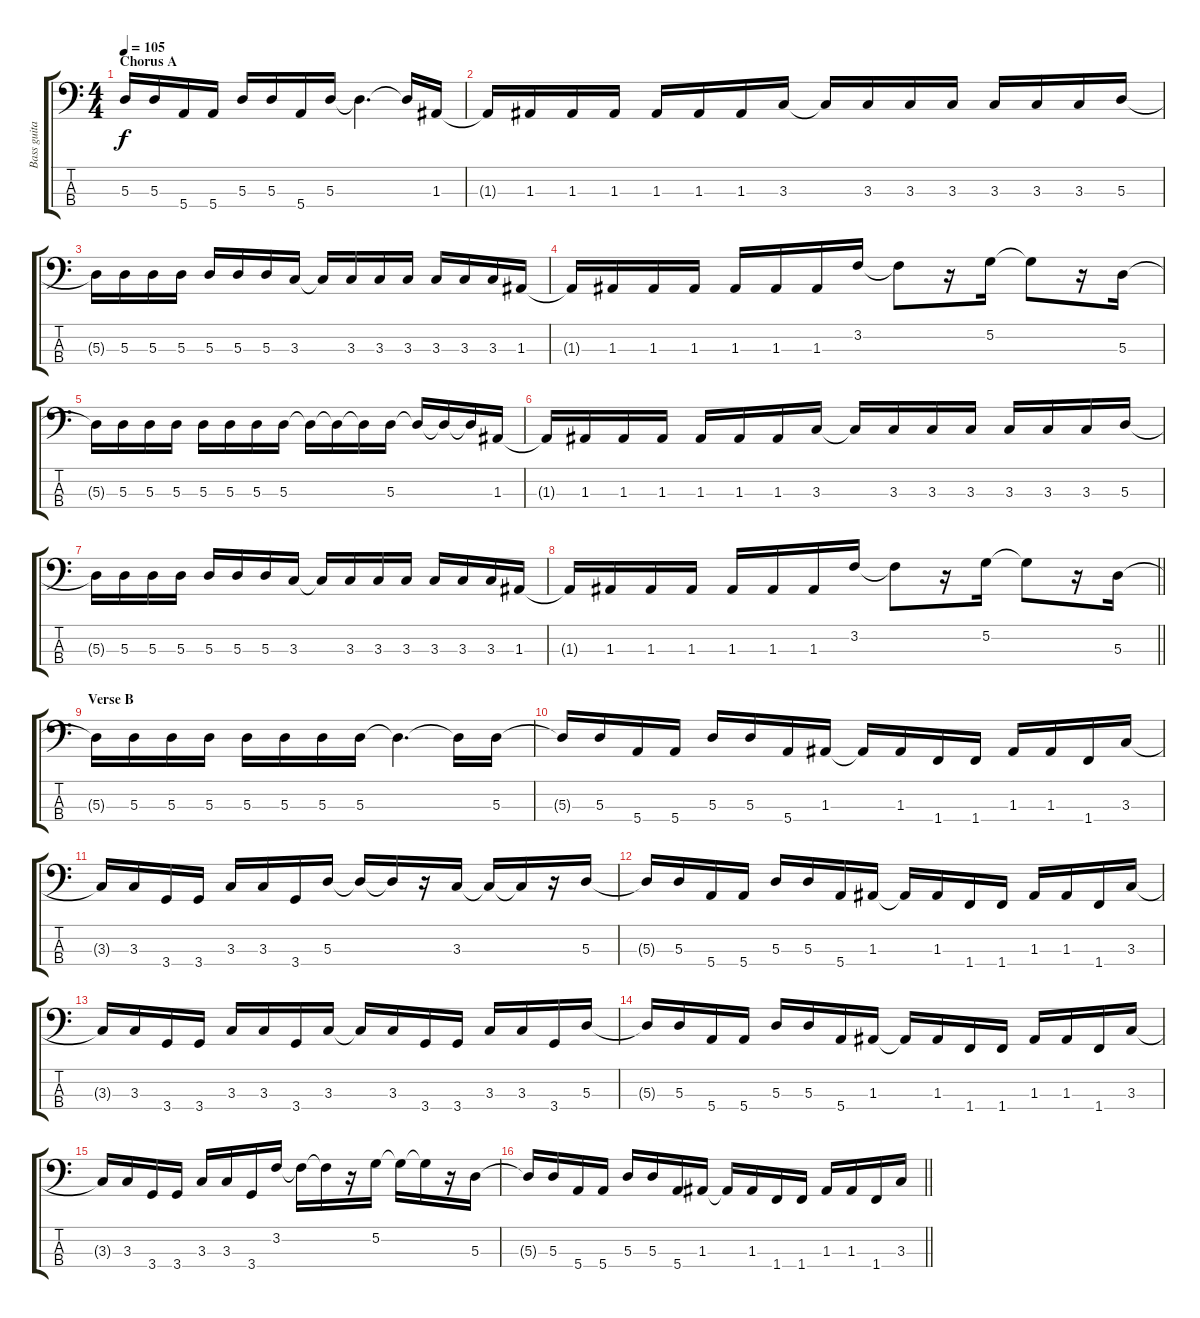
\track ("Bass guitar" "Bass guita") {instrument electricbassfinger}
\staff {score tabs}
\tuning (G2 D2 A1 E1) {hide}
\ts (4 4)
\section ("" "Chorus A")
\tempo 105
\clef f4
\ks c
5.3{t}.16{dy f} 5.3.16 5.4.16 5.4.16 5.3.16 5.3.16 5.4.16 5.3.16 5.3{t}.4{d} 5.3{t}.16 1.3.16 |
1.3{t}.16 1.3.16 1.3.16 1.3.16 1.3.16 1.3.16 1.3.16 3.3.16 3.3{t}.16 3.3.16 3.3.16 3.3.16 3.3.16 3.3.16 3.3.16 5.3.16 |
5.3{t}.16 5.3.16 5.3.16 5.3.16 5.3.16 5.3.16 5.3.16 3.3.16 3.3{t}.16 3.3.16 3.3.16 3.3.16 3.3.16 3.3.16 3.3.16 1.3.16 |
1.3{t}.16 1.3.16 1.3.16 1.3.16 1.3.16 1.3.16 1.3.16 3.2.16 3.2{t}.8 r.16 5.2.16 5.2{t}.8 r.16 5.3.16 |
5.3{t}.16 5.3.16 5.3.16 5.3.16 5.3.16 5.3.16 5.3.16 5.3.16 5.3{t}.16 5.3{t}.16 5.3{t}.16 5.3.16 5.3{t}.16 5.3{t}.16 5.3{t}.16 1.3.16 |
1.3{t}.16 1.3.16 1.3.16 1.3.16 1.3.16 1.3.16 1.3.16 3.3.16 3.3{t}.16 3.3.16 3.3.16 3.3.16 3.3.16 3.3.16 3.3.16 5.3.16 |
5.3{t}.16 5.3.16 5.3.16 5.3.16 5.3.16 5.3.16 5.3.16 3.3.16 3.3{t}.16 3.3.16 3.3.16 3.3.16 3.3.16 3.3.16 3.3.16 1.3.16 |
\barLineRight lightlight
1.3{t}.16 1.3.16 1.3.16 1.3.16 1.3.16 1.3.16 1.3.16 3.2.16 3.2{t}.8 r.16 5.2.16 5.2{t}.8 r.16 5.3.16 |
\section ("" "Verse B")
5.3{t}.16 5.3.16 5.3.16 5.3.16 5.3.16 5.3.16 5.3.16 5.3.16 5.3{t}.4{d} 5.3{t}.16 5.3.16 |
5.3{t}.16 5.3.16 5.4.16 5.4.16 5.3.16 5.3.16 5.4.16 1.3.16 1.3{t}.16 1.3.16 1.4.16 1.4.16 1.3.16 1.3.16 1.4.16 3.3.16 |
3.3{t}.16 3.3.16 3.4.16 3.4.16 3.3.16 3.3.16 3.4.16 5.3.16 5.3{t}.16 5.3{t}.16 r.16 3.3.16 3.3{t}.16 3.3{t}.16 r.16 5.3.16 |
5.3{t}.16 5.3.16 5.4.16 5.4.16 5.3.16 5.3.16 5.4.16 1.3.16 1.3{t}.16 1.3.16 1.4.16 1.4.16 1.3.16 1.3.16 1.4.16 3.3.16 |
3.3{t}.16 3.3.16 3.4.16 3.4.16 3.3.16 3.3.16 3.4.16 3.3.16 3.3{t}.16 3.3.16 3.4.16 3.4.16 3.3.16 3.3.16 3.4.16 5.3.16 |
5.3{t}.16 5.3.16 5.4.16 5.4.16 5.3.16 5.3.16 5.4.16 1.3.16 1.3{t}.16 1.3.16 1.4.16 1.4.16 1.3.16 1.3.16 1.4.16 3.3.16 |
3.3{t}.16 3.3.16 3.4.16 3.4.16 3.3.16 3.3.16 3.4.16 3.2.16 3.2{t}.16 3.2{t}.16 r.16 5.2.16 5.2{t}.16 5.2{t}.16 r.16 5.3.16 |
\barLineRight lightlight
5.3{t}.16 5.3.16 5.4.16 5.4.16 5.3.16 5.3.16 5.4.16 1.3.16 1.3{t}.16 1.3.16 1.4.16 1.4.16 1.3.16 1.3.16 1.4.16 3.3.16
